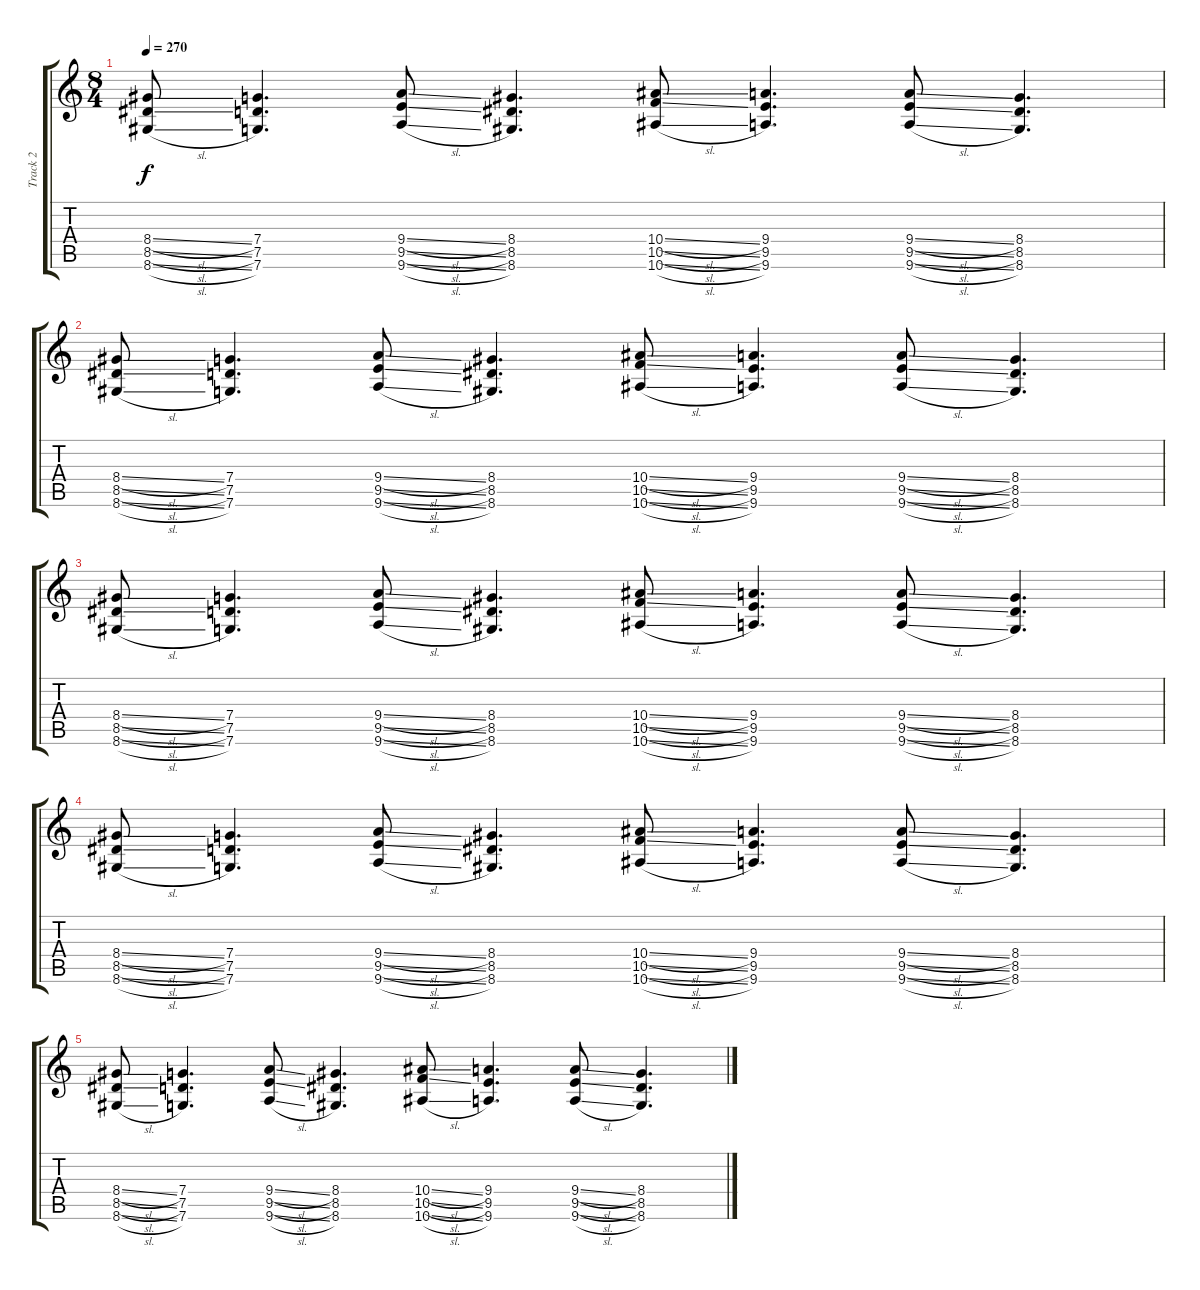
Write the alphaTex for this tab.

\track ("Track 2" "Track 2") {instrument distortionguitar}
\staff {score tabs}
\tuning (D4 A3 F3 C3 G2 C2) {hide}
\ts (8 4)
\tempo 270
\clef g2
\ks c
(8.4{sl} 8.5{sl} 8.6{sl}).8{dy f} (7.4 7.5 7.6).4{d} (9.4{sl} 9.5{sl} 9.6{sl}).8 (8.4 8.5 8.6).4{d} (10.4{sl} 10.5{sl} 10.6{sl}).8 (9.4 9.5 9.6).4{d} (9.4{sl} 9.5{sl} 9.6{sl}).8 (8.4 8.5 8.6).4{d} |
(8.4{sl} 8.5{sl} 8.6{sl}).8 (7.4 7.5 7.6).4{d} (9.4{sl} 9.5{sl} 9.6{sl}).8 (8.4 8.5 8.6).4{d} (10.4{sl} 10.5{sl} 10.6{sl}).8 (9.4 9.5 9.6).4{d} (9.4{sl} 9.5{sl} 9.6{sl}).8 (8.4 8.5 8.6).4{d} |
(8.4{sl} 8.5{sl} 8.6{sl}).8 (7.4 7.5 7.6).4{d} (9.4{sl} 9.5{sl} 9.6{sl}).8 (8.4 8.5 8.6).4{d} (10.4{sl} 10.5{sl} 10.6{sl}).8 (9.4 9.5 9.6).4{d} (9.4{sl} 9.5{sl} 9.6{sl}).8 (8.4 8.5 8.6).4{d} |
(8.4{sl} 8.5{sl} 8.6{sl}).8 (7.4 7.5 7.6).4{d} (9.4{sl} 9.5{sl} 9.6{sl}).8 (8.4 8.5 8.6).4{d} (10.4{sl} 10.5{sl} 10.6{sl}).8 (9.4 9.5 9.6).4{d} (9.4{sl} 9.5{sl} 9.6{sl}).8 (8.4 8.5 8.6).4{d} |
(8.4{sl} 8.5{sl} 8.6{sl}).8 (7.4 7.5 7.6).4{d} (9.4{sl} 9.5{sl} 9.6{sl}).8 (8.4 8.5 8.6).4{d} (10.4{sl} 10.5{sl} 10.6{sl}).8 (9.4 9.5 9.6).4{d} (9.4{sl} 9.5{sl} 9.6{sl}).8 (8.4 8.5 8.6).4{d}
